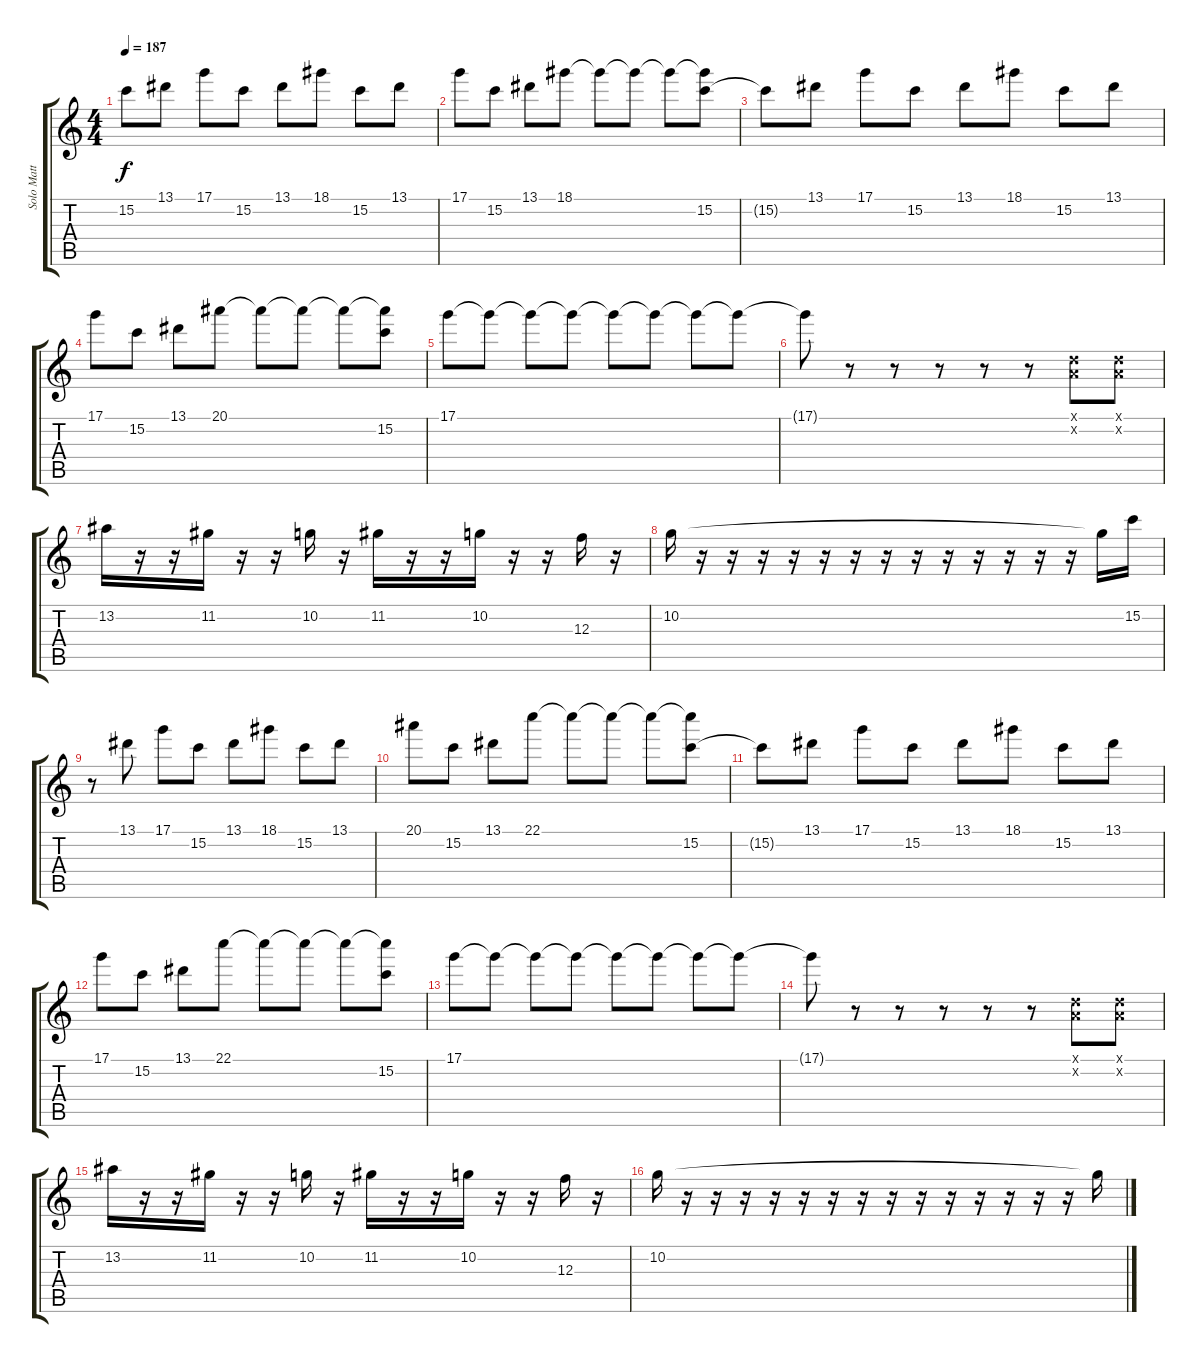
\track ("Solo Matt" "Solo Matt") {instrument distortionguitar}
\staff {score tabs}
\tuning (D4 A3 F3 C3 G2 C2) {hide}
\ts (4 4)
\tempo 187
\clef g2
\ks c
15.2{t}.8{dy f} 13.1.8 17.1.8 15.2.8 13.1.8 18.1.8 15.2.8 13.1.8 |
17.1.8 15.2.8 13.1.8 18.1.8 18.1{t}.8 18.1{t}.8 18.1{t}.8 (18.1{t} 15.2).8 |
15.2{t}.8 13.1.8 17.1.8 15.2.8 13.1.8 18.1.8 15.2.8 13.1.8 |
17.1.8 15.2.8 13.1.8 20.1.8 20.1{t}.8 20.1{t}.8 20.1{t}.8 (20.1{t} 15.2).8 |
17.1.8 17.1{t}.8 17.1{t}.8 17.1{t}.8 17.1{t}.8 17.1{t}.8 17.1{t}.8 17.1{t}.8 |
17.1{t}.8 r.8 r.8 r.8 r.8 r.8 (0.1{x} 0.2{x}).8 (0.1{x} 0.2{x}).8 |
13.2.16 r.16 r.16 11.2.16 r.16 r.16 10.2.16 r.16 11.2.16 r.16 r.16 10.2.16 r.16 r.16 12.3.16 r.16 |
10.2.16 r.16 r.16 r.16 r.16 r.16 r.16 r.16 r.16 r.16 r.16 r.16 r.16 r.16 10.2{t}.16 15.2.16 |
r.8 13.1.8 17.1.8 15.2.8 13.1.8 18.1.8 15.2.8 13.1.8 |
20.1.8 15.2.8 13.1.8 22.1.8 22.1{t}.8 22.1{t}.8 22.1{t}.8 (22.1{t} 15.2).8 |
15.2{t}.8 13.1.8 17.1.8 15.2.8 13.1.8 18.1.8 15.2.8 13.1.8 |
17.1.8 15.2.8 13.1.8 22.1.8 22.1{t}.8 22.1{t}.8 22.1{t}.8 (22.1{t} 15.2).8 |
17.1.8 17.1{t}.8 17.1{t}.8 17.1{t}.8 17.1{t}.8 17.1{t}.8 17.1{t}.8 17.1{t}.8 |
17.1{t}.8 r.8 r.8 r.8 r.8 r.8 (0.1{x} 0.2{x}).8 (0.1{x} 0.2{x}).8 |
13.2.16 r.16 r.16 11.2.16 r.16 r.16 10.2.16 r.16 11.2.16 r.16 r.16 10.2.16 r.16 r.16 12.3.16 r.16 |
10.2.16 r.16 r.16 r.16 r.16 r.16 r.16 r.16 r.16 r.16 r.16 r.16 r.16 r.16 r.16 10.2{t}.16
